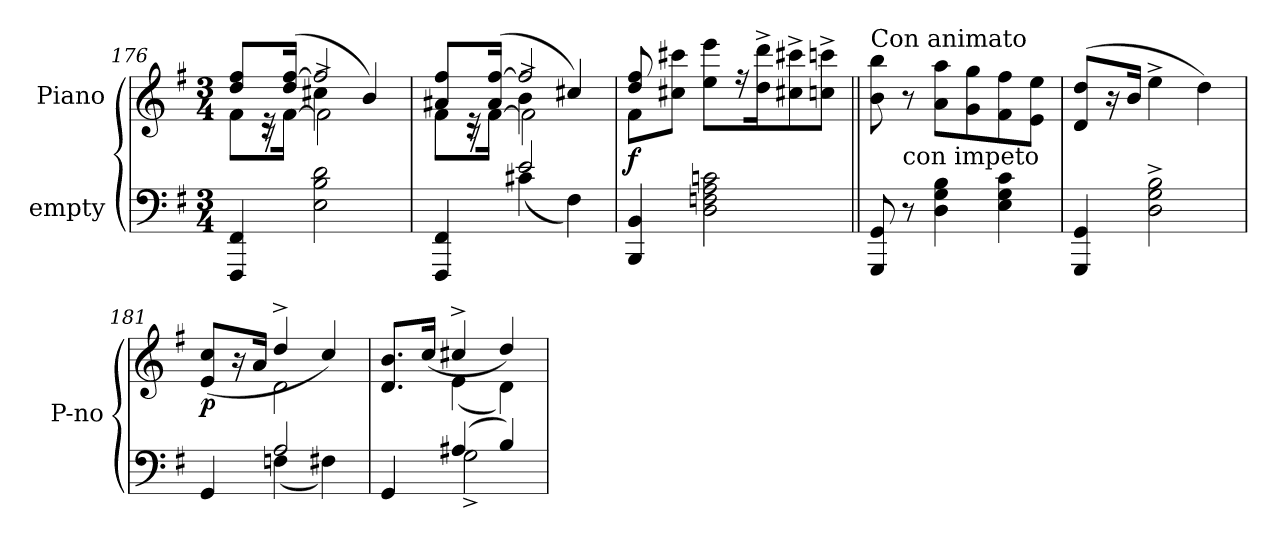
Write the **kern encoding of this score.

**kern	**kern	**dynam
*part2	*part1	*part1
*staff2	*staff1	*staff1
*I"empty	*I"Piano	*
*	*I'P-no	*
!!LO:PB:g=z
*clefF4	*clefG2	*
*k[f#]	*k[f#]	*
*M3/4	*M3/4	*
=176	=176	=176
*	*^	*
*	*	*^	*
4FFF#/ 4FF#/	8dd/ 8ff#/L	4ryy	8f#\L	.
.	16rc	.	16r	.
.	(16dd/ [16ff#/Jk	.	[16f#\Jk	.
2E\ 2B\ 2d\	2ff#/]	4cc#X\	2f#^\]	.
.	.	4b/)	.	.
=177	=177	=177	=177	=177
*^	*	*	*	*
4FFF#/ 4FF#/	4ryy	8a#X/ 8ff#/L	4ryy	8f#\L	.
.	.	16rc	.	16r	.
.	.	(16a#/ [16ff#/Jk	.	[16f#\Jk	.
2e/	(4c#X\	2ff#/]	4b\	2f#^\]	.
.	4F#\)	.	4cc#X/)	.	.
*v	*v	*	*	*	*
*	*	*v	*v	*
=178	=178	=178	=178
4BBB/ 4BB/	8f#\L	8dd/ 8ff#/	f
.	8cc#X\ 8ccc#X\J	8ryy	.
2D\ 2Fn\ 2A\ 2cn\	8ee\ 8eee\L	2ryy	.
.	16r	.	.
.	16dd^\ 16ddd^\K	.	.
.	8cc#X^\ 8ccc#X^\	.	.
.	8ccn^\ 8cccn^\J	.	.
*	*v	*v	*
=179||	=179||	=179||
!	!LO:TX:a:t=Con animato	!
8GGG/ 8GG/	8b\ 8bb\	.
!	!LO:TX:b:t=con impeto	!
8r	8r	.
4D\ 4G\ 4B\	8a\ 8aa\L	.
.	8g\ 8gg\	.
4E\ 4G\ 4c\	8f#\ 8ff#\	.
.	8e\ 8ee\J	.
=180	=180	=180
4GGG/ 4GG/	(8d/ 8dd/L	.
.	16r	.
.	16b/Jk	.
2D^\ 2G^\ 2B^\	4ee^\	.
.	4dd\)	.
=181	=181	=181
*^	*^	*
4GG/	4ryy	(8e/ 8cc/L	4ryy	p
.	.	16r	.	.
.	.	16a/Jk	.	.
2A/	(4Fn\	4dd^/	2d\	.
.	4F#X\)	4cc/)	.	.
=182	=182	=182	=182	=182
4GG/	4ryy	8.d/ 8.b/L	4ryy	.
.	.	(16cc/Jk	.	.
(4A#X/	2G^\	4cc#X^/	(4e\	.
4B/)	.	4dd/)	4d\)	.
*v	*v	*	*	*
*	*v	*v	*
=	=	=
*-	*-	*-
